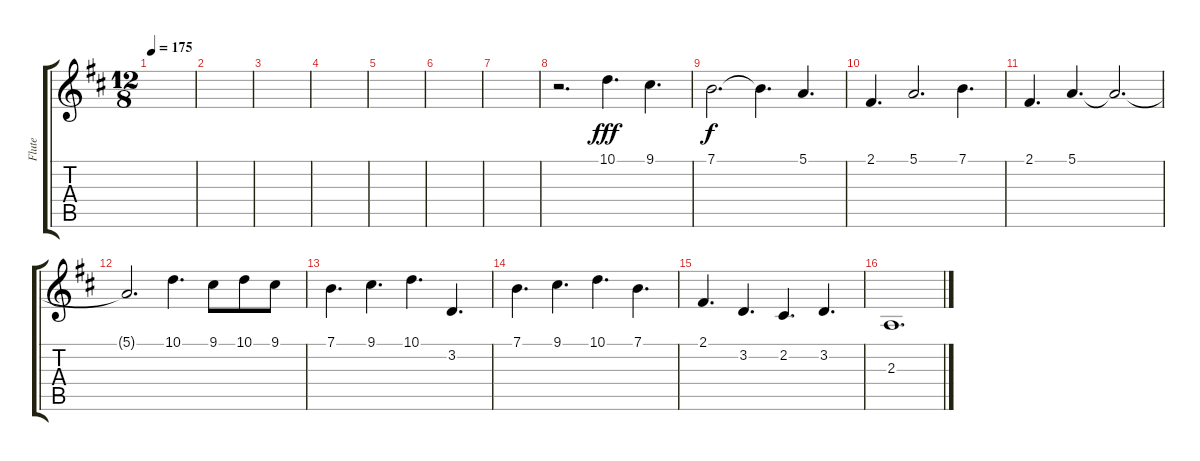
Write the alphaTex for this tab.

\track ("Flute" "Flute") {instrument flute bank 255}
\staff {score tabs}
\tuning (E4 B3 G3 D3 A2 E2) {hide}
\ts (12 8)
\tempo 175
\clef g2
\ks d
|
|
|
|
|
|
|
r.2{d} 10.1.4{d dy fff} 9.1.4{d} |
7.1.2{d dy f} 7.1{t}.4{d} 5.1.4{d} |
2.1.4{d} 5.1.2{d} 7.1.4{d} |
2.1.4{d} 5.1.4{d} 5.1{t}.2{d} |
5.1{t}.2{d} 10.1.4{d} 9.1.8 10.1.8 9.1.8 |
7.1.4{d} 9.1.4{d} 10.1.4{d} 3.2.4{d} |
7.1.4{d} 9.1.4{d} 10.1.4{d} 7.1.4{d} |
2.1.4{d} 3.2.4{d} 2.2.4{d} 3.2.4{d} |
2.3.1{d}
